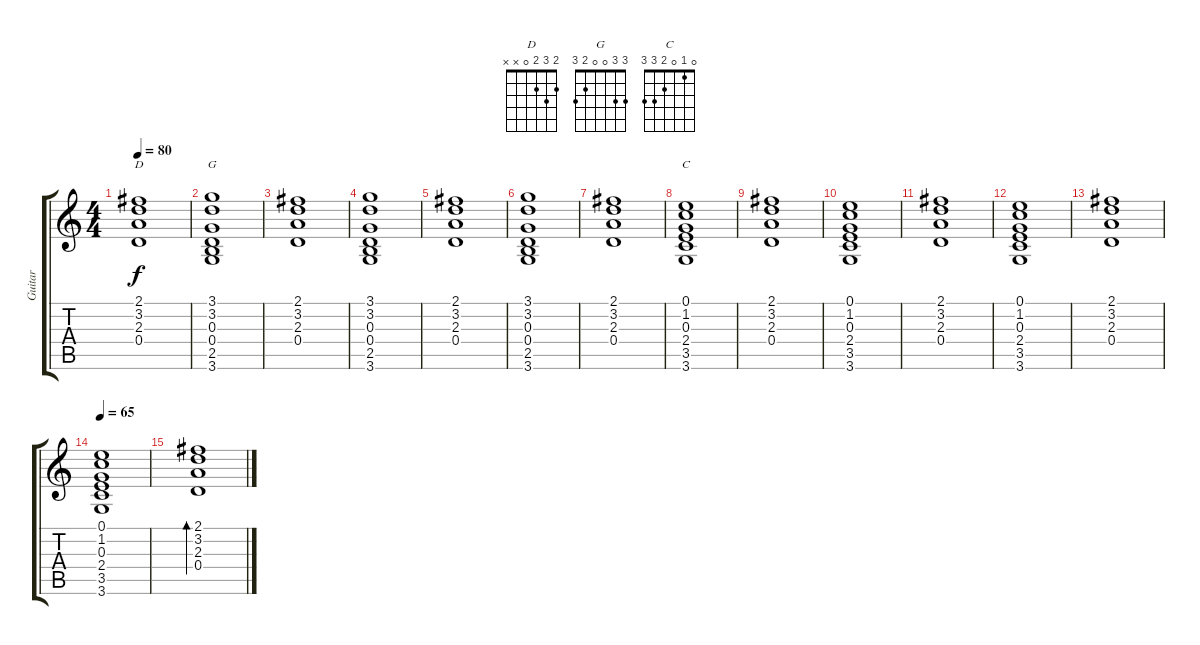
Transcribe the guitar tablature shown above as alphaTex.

\track ("Guitar" "Guitar") {instrument acousticguitarsteel}
\staff {score tabs}
\tuning (E4 B3 G3 D3 A2 E2) {hide}
\chord ("D" 2 3 2 0 x x)
\chord ("G" 3 3 0 0 2 3)
\chord ("C" 0 1 0 2 3 3)
\ts (4 4)
\tempo 80
\clef g2
\ks c
(2.1 3.2 2.3 0.4).1{ch "D" dy f} |
(3.1 3.2 0.3 0.4 2.5 3.6).1{ch "G"} |
(2.1 3.2 2.3 0.4).1 |
(3.1 3.2 0.3 0.4 2.5 3.6).1 |
(2.1 3.2 2.3 0.4).1 |
(3.1 3.2 0.3 0.4 2.5 3.6).1 |
(2.1 3.2 2.3 0.4).1 |
(0.1 1.2 0.3 2.4 3.5 3.6).1{ch "C"} |
(2.1 3.2 2.3 0.4).1 |
(0.1 1.2 0.3 2.4 3.5 3.6).1 |
(2.1 3.2 2.3 0.4).1 |
(0.1 1.2 0.3 2.4 3.5 3.6).1 |
(2.1 3.2 2.3 0.4).1 |
\tempo 65
(0.1 1.2 0.3 2.4 3.5 3.6).1 |
(2.1 3.2 2.3 0.4).1{bd 480}
